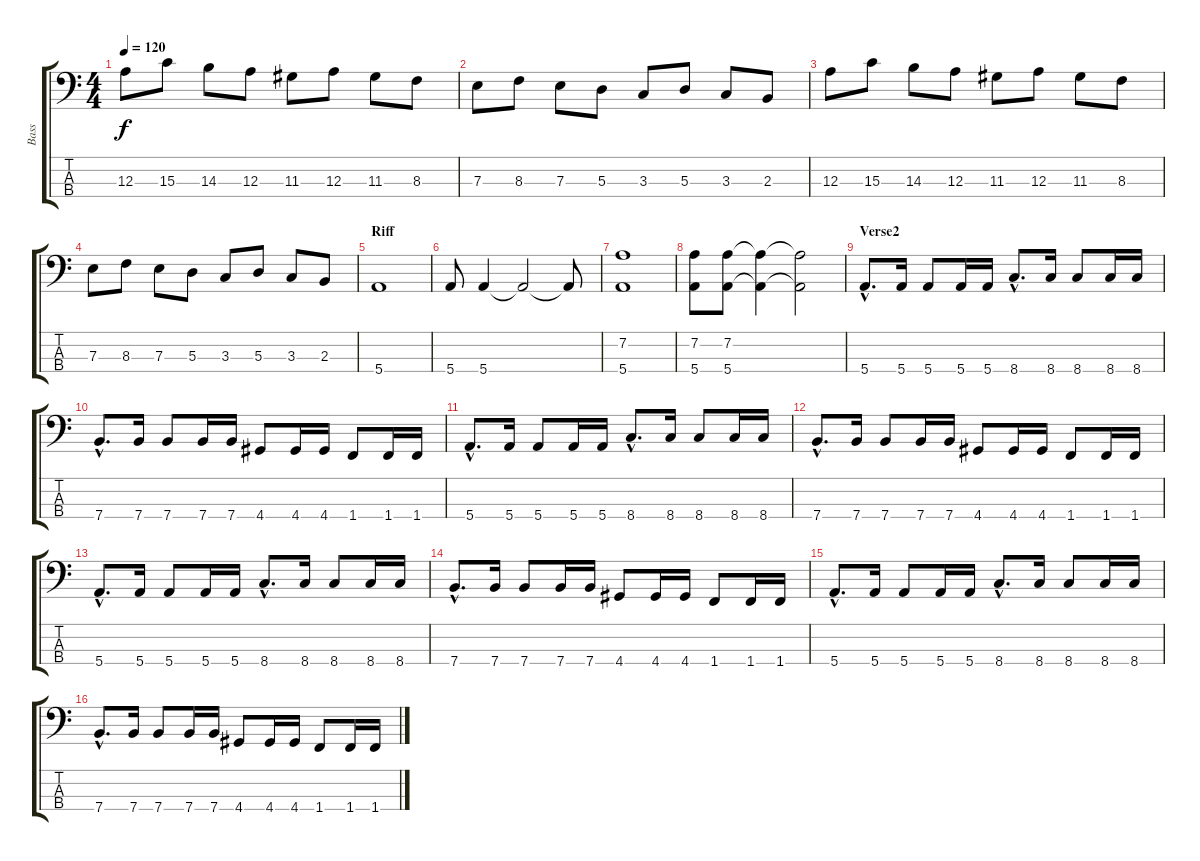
\track ("Bass" "Bass") {instrument electricbassfinger}
\staff {score tabs}
\tuning (G2 D2 A1 E1) {hide}
\ts (4 4)
\tempo 120
\clef f4
\ks c
12.3.8{dy f} 15.3.8 14.3.8 12.3.8 11.3.8 12.3.8 11.3.8 8.3.8 |
7.3.8 8.3.8 7.3.8 5.3.8 3.3.8 5.3.8 3.3.8 2.3.8 |
12.3.8 15.3.8 14.3.8 12.3.8 11.3.8 12.3.8 11.3.8 8.3.8 |
7.3.8 8.3.8 7.3.8 5.3.8 3.3.8 5.3.8 3.3.8 2.3.8 |
\section ("" "Riff")
5.4.1 |
5.4.8 5.4.4 5.4{t}.2 5.4{t}.8 |
(7.2 5.4).1 |
(7.2 5.4).8 (7.2 5.4).8 (7.2{t} 5.4{t}).4 (7.2{t} 5.4{t}).2 |
\section ("" "Verse2")
5.4{hac}.8{d} 5.4.16 5.4.8 5.4.16 5.4.16 8.4{hac}.8{d} 8.4.16 8.4.8 8.4.16 8.4.16 |
7.4{hac}.8{d} 7.4.16 7.4.8 7.4.16 7.4.16 4.4.8 4.4.16 4.4.16 1.4.8 1.4.16 1.4.16 |
5.4{hac}.8{d} 5.4.16 5.4.8 5.4.16 5.4.16 8.4{hac}.8{d} 8.4.16 8.4.8 8.4.16 8.4.16 |
7.4{hac}.8{d} 7.4.16 7.4.8 7.4.16 7.4.16 4.4.8 4.4.16 4.4.16 1.4.8 1.4.16 1.4.16 |
5.4{hac}.8{d} 5.4.16 5.4.8 5.4.16 5.4.16 8.4{hac}.8{d} 8.4.16 8.4.8 8.4.16 8.4.16 |
7.4{hac}.8{d} 7.4.16 7.4.8 7.4.16 7.4.16 4.4.8 4.4.16 4.4.16 1.4.8 1.4.16 1.4.16 |
5.4{hac}.8{d} 5.4.16 5.4.8 5.4.16 5.4.16 8.4{hac}.8{d} 8.4.16 8.4.8 8.4.16 8.4.16 |
7.4{hac}.8{d} 7.4.16 7.4.8 7.4.16 7.4.16 4.4.8 4.4.16 4.4.16 1.4.8 1.4.16 1.4.16
